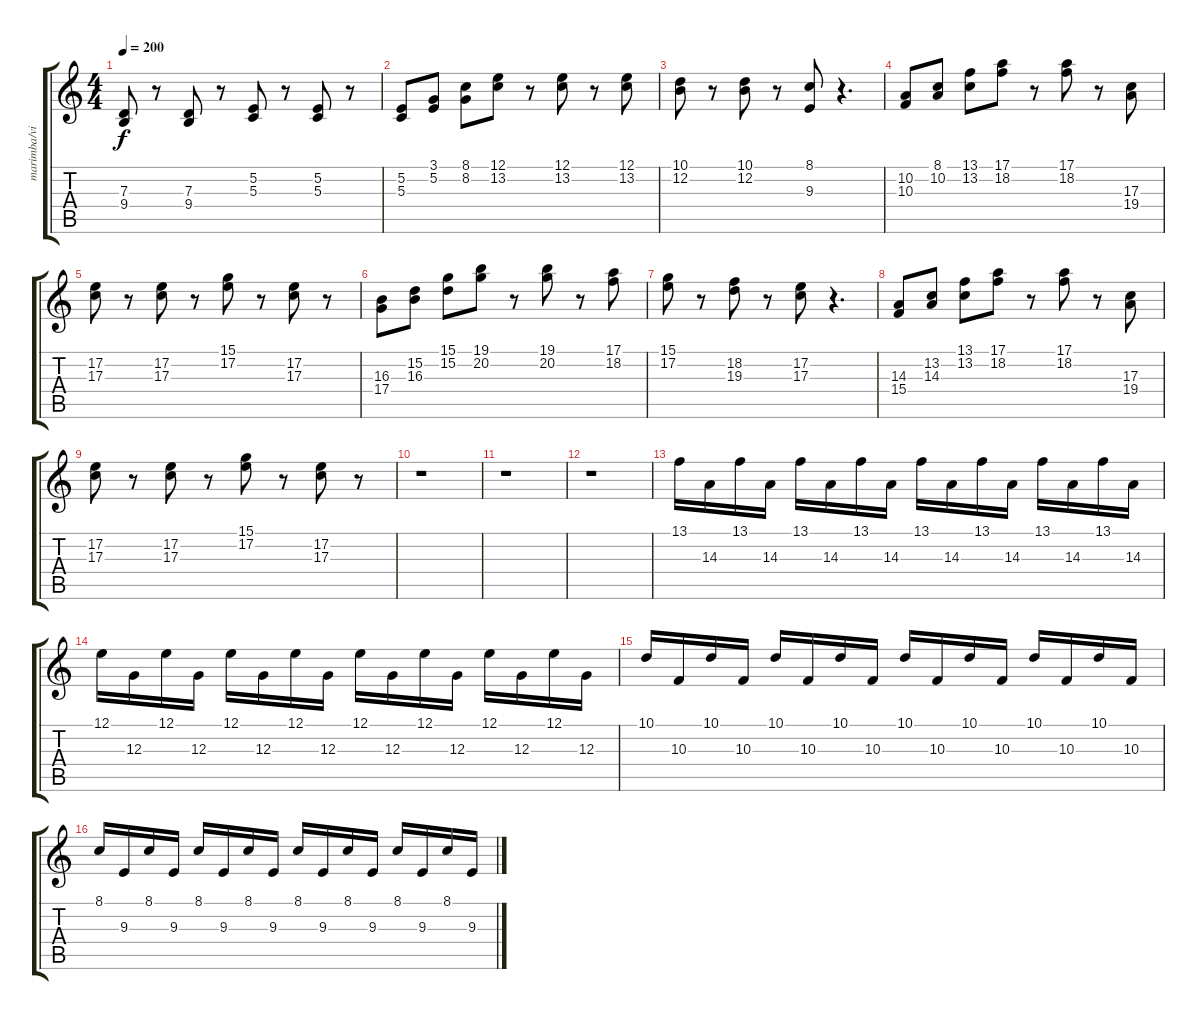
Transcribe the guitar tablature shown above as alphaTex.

\track ("marimba/vibe        " "marimba/vi") {instrument marimba}
\staff {score tabs}
\tuning (E4 B3 G3 D3 A2 E2) {hide}
\ts (4 4)
\tempo 200
\clef g2
\ks c
(7.3 9.4).8{dy f} r.8 (7.3 9.4).8 r.8 (5.2 5.3).8 r.8 (5.2 5.3).8 r.8 |
(5.2 5.3).8 (3.1 5.2).8 (8.1 8.2).8 (12.1 13.2).8 r.8 (12.1 13.2).8 r.8 (12.1 13.2).8 |
(10.1 12.2).8 r.8 (10.1 12.2).8 r.8 (8.1 9.3).8 r.4{d} |
(10.2 10.3).8 (8.1 10.2).8 (13.1 13.2).8 (17.1 18.2).8 r.8 (17.1 18.2).8 r.8 (17.3 19.4).8 |
(17.2 17.3).8 r.8 (17.2 17.3).8 r.8 (15.1 17.2).8 r.8 (17.2 17.3).8 r.8 |
(16.3 17.4).8 (15.2 16.3).8 (15.1 15.2).8 (19.1 20.2).8 r.8 (19.1 20.2).8 r.8 (17.1 18.2).8 |
(15.1 17.2).8 r.8 (18.2 19.3).8 r.8 (17.2 17.3).8 r.4{d} |
(14.3 15.4).8 (13.2 14.3).8 (13.1 13.2).8 (17.1 18.2).8 r.8 (17.1 18.2).8 r.8 (17.3 19.4).8 |
(17.2 17.3).8 r.8 (17.2 17.3).8 r.8 (15.1 17.2).8 r.8 (17.2 17.3).8 r.8 |
r.1 |
r.1 |
r.1 |
13.1.16 14.3.16 13.1.16 14.3.16 13.1.16 14.3.16 13.1.16 14.3.16 13.1.16 14.3.16 13.1.16 14.3.16 13.1.16 14.3.16 13.1.16 14.3.16 |
12.1.16 12.3.16 12.1.16 12.3.16 12.1.16 12.3.16 12.1.16 12.3.16 12.1.16 12.3.16 12.1.16 12.3.16 12.1.16 12.3.16 12.1.16 12.3.16 |
10.1.16 10.3.16 10.1.16 10.3.16 10.1.16 10.3.16 10.1.16 10.3.16 10.1.16 10.3.16 10.1.16 10.3.16 10.1.16 10.3.16 10.1.16 10.3.16 |
8.1.16 9.3.16 8.1.16 9.3.16 8.1.16 9.3.16 8.1.16 9.3.16 8.1.16 9.3.16 8.1.16 9.3.16 8.1.16 9.3.16 8.1.16 9.3.16
